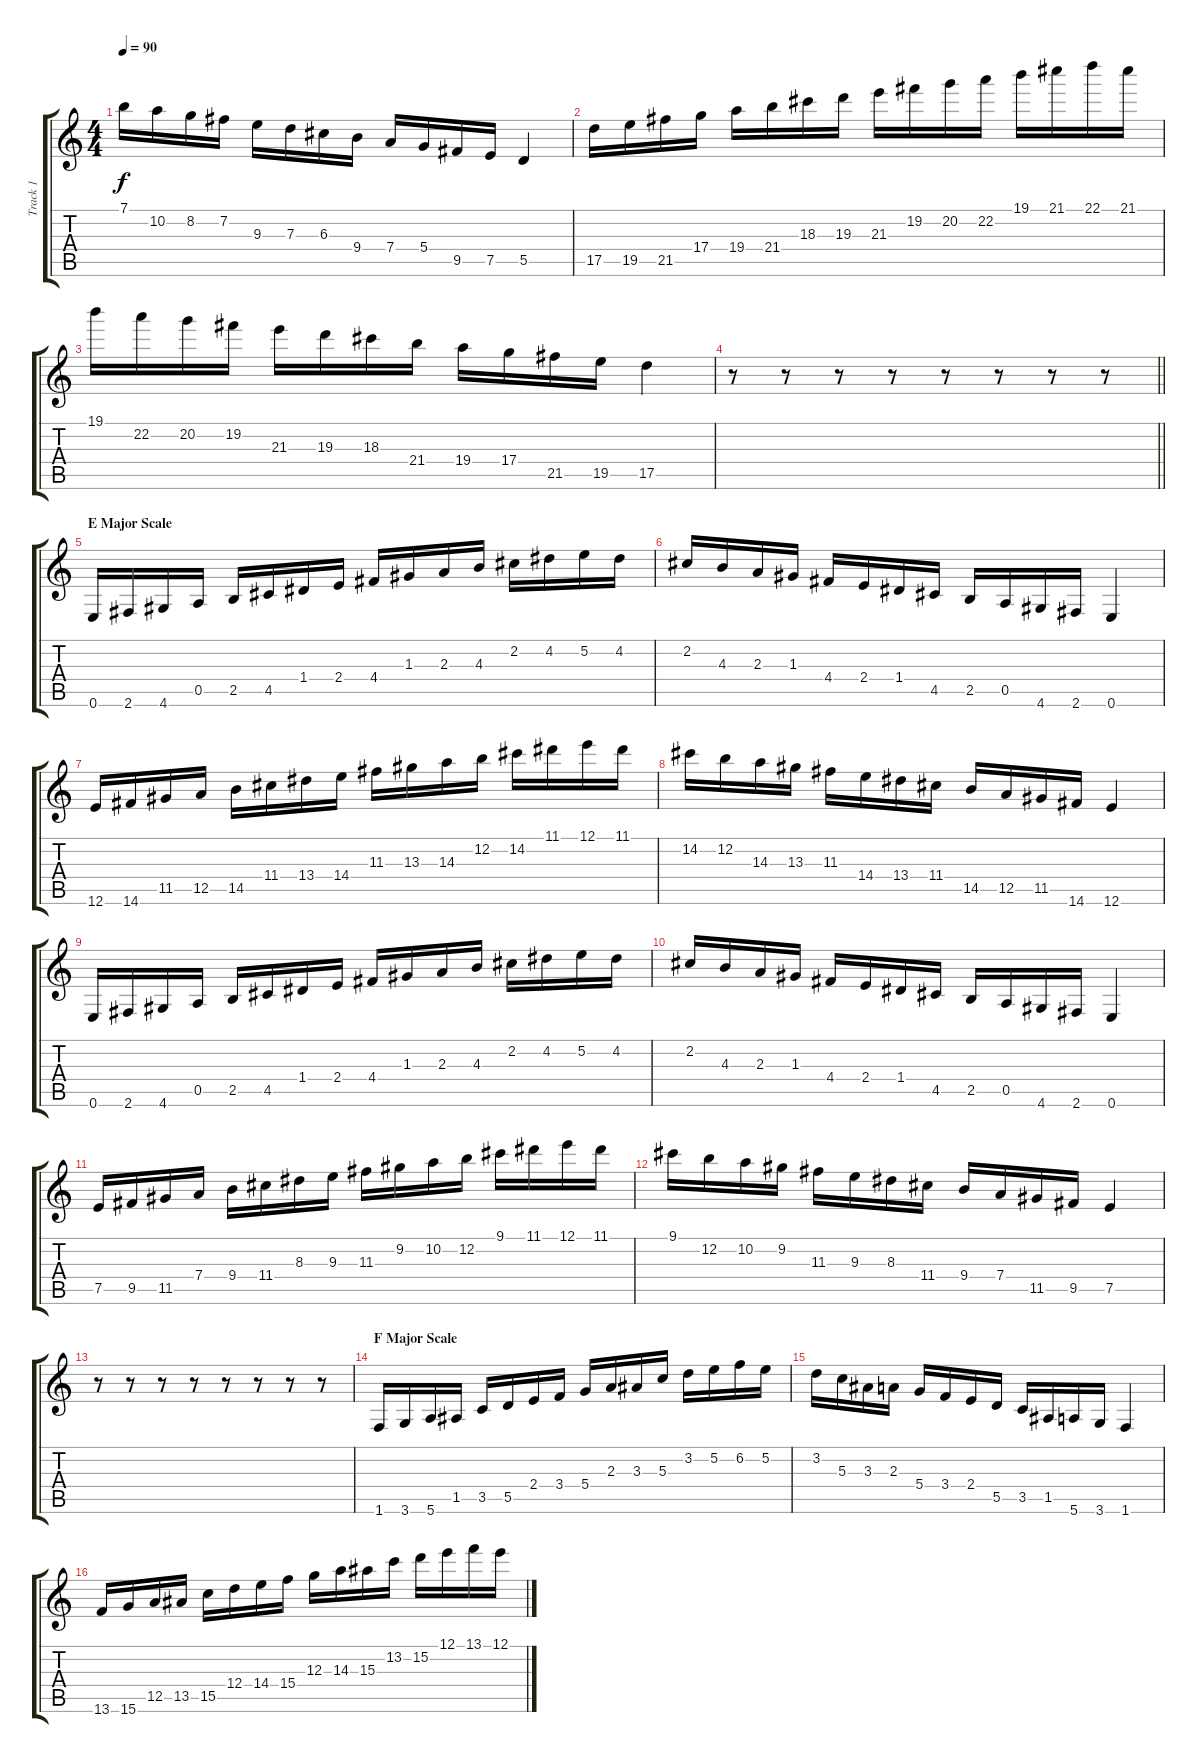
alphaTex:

\track ("Track 1" "Track 1") {instrument overdrivenguitar}
\staff {score tabs}
\tuning (E4 B3 G3 D3 A2 E2) {hide}
\ts (4 4)
\tempo 90
\clef g2
\ks c
7.1.16{dy f} 10.2.16 8.2.16 7.2.16 9.3.16 7.3.16 6.3.16 9.4.16 7.4.16 5.4.16 9.5.16 7.5.16 5.5.4 |
17.5.16 19.5.16 21.5.16 17.4.16 19.4.16 21.4.16 18.3.16 19.3.16 21.3.16 19.2.16 20.2.16 22.2.16 19.1.16 21.1.16 22.1.16 21.1.16 |
19.1.16 22.2.16 20.2.16 19.2.16 21.3.16 19.3.16 18.3.16 21.4.16 19.4.16 17.4.16 21.5.16 19.5.16 17.5.4 |
\barLineRight lightlight
r.8 r.8 r.8 r.8 r.8 r.8 r.8 r.8 |
\section ("" "E Major Scale")
0.6.16 2.6.16 4.6.16 0.5.16 2.5.16 4.5.16 1.4.16 2.4.16 4.4.16 1.3.16 2.3.16 4.3.16 2.2.16 4.2.16 5.2.16 4.2.16 |
2.2.16 4.3.16 2.3.16 1.3.16 4.4.16 2.4.16 1.4.16 4.5.16 2.5.16 0.5.16 4.6.16 2.6.16 0.6.4 |
12.6.16 14.6.16 11.5.16 12.5.16 14.5.16 11.4.16 13.4.16 14.4.16 11.3.16 13.3.16 14.3.16 12.2.16 14.2.16 11.1.16 12.1.16 11.1.16 |
14.2.16 12.2.16 14.3.16 13.3.16 11.3.16 14.4.16 13.4.16 11.4.16 14.5.16 12.5.16 11.5.16 14.6.16 12.6.4 |
0.6.16 2.6.16 4.6.16 0.5.16 2.5.16 4.5.16 1.4.16 2.4.16 4.4.16 1.3.16 2.3.16 4.3.16 2.2.16 4.2.16 5.2.16 4.2.16 |
2.2.16 4.3.16 2.3.16 1.3.16 4.4.16 2.4.16 1.4.16 4.5.16 2.5.16 0.5.16 4.6.16 2.6.16 0.6.4 |
7.5.16 9.5.16 11.5.16 7.4.16 9.4.16 11.4.16 8.3.16 9.3.16 11.3.16 9.2.16 10.2.16 12.2.16 9.1.16 11.1.16 12.1.16 11.1.16 |
9.1.16 12.2.16 10.2.16 9.2.16 11.3.16 9.3.16 8.3.16 11.4.16 9.4.16 7.4.16 11.5.16 9.5.16 7.5.4 |
r.8 r.8 r.8 r.8 r.8 r.8 r.8 r.8 |
\section ("" "F Major Scale")
1.6.16 3.6.16 5.6.16 1.5.16 3.5.16 5.5.16 2.4.16 3.4.16 5.4.16 2.3.16 3.3.16 5.3.16 3.2.16 5.2.16 6.2.16 5.2.16 |
3.2.16 5.3.16 3.3.16 2.3.16 5.4.16 3.4.16 2.4.16 5.5.16 3.5.16 1.5.16 5.6.16 3.6.16 1.6.4 |
13.6.16 15.6.16 12.5.16 13.5.16 15.5.16 12.4.16 14.4.16 15.4.16 12.3.16 14.3.16 15.3.16 13.2.16 15.2.16 12.1.16 13.1.16 12.1.16
